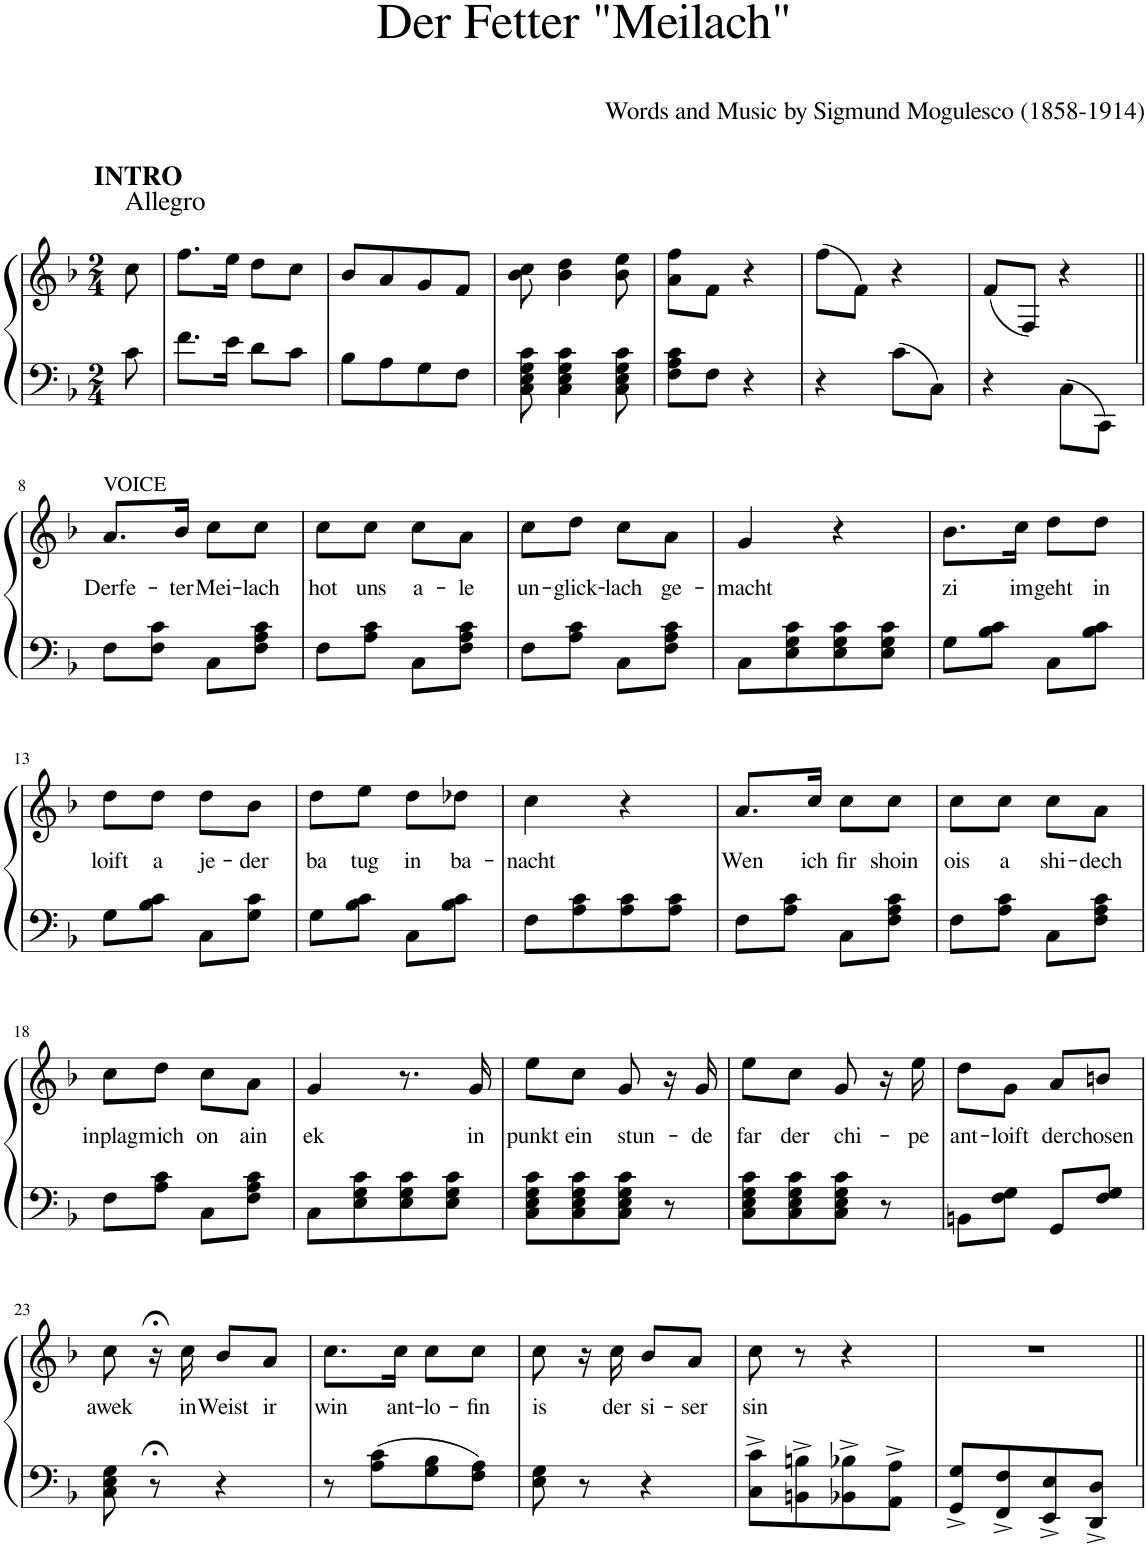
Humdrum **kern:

**kern	**kern	**text
*part1	*part1	*part1
*staff2	*staff1	*staff1
*I"Klavier	*	*
*I'Klav.	*	*
*clefF4	*clefG2	*
*k[b-]	*k[b-]	*
*M2/4	*M2/4	*
=1	=1	=1
!	!LO:TX:a:t=Allegro	!
!	!LO:TX:a:B:t=INTRO	!
8c\	8cc\	.
=2	=2	=2
8.f\L	8.ff\L	.
16e\Jk	16ee\Jk	.
8d\L	8dd\L	.
8c\J	8cc\J	.
=3	=3	=3
8B-\L	8b-/L	.
8A\	8a/	.
8G\	8g/	.
8F\J	8f/J	.
=4	=4	=4
8C\ 8E\ 8G\ 8c\	8b-\ 8cc\	.
4C\ 4E\ 4G\ 4c\	4b-\ 4dd\	.
8C\ 8E\ 8G\ 8c\	8b-\ 8ee\	.
=5	=5	=5
8F\ 8A\ 8c\L	8a\ 8ff\L	.
8F\J	8f\J	.
4r	4r	.
=6	=6	=6
4r	(8ff\L	.
.	8f\J)	.
8c\L	4r	.
8C\J	.	.
=7	=7	=7
4r	(8f/L	.
.	8F/J)	.
8C\L	4r	.
8CC\J	.	.
!!LO:LB:g=z
=8||	=8||	=8||
!	!LO:TX:a:t=VOICE	!
!	!	!LO:LY:b
8F\L	8.a/L	Derfe-
8F\ 8c\J	.	.
!	!	!LO:LY:b
.	16b-/Jk	-ter
!	!	!LO:LY:b
8C\L	8cc\L	Mei-
!	!	!LO:LY:b
8F\ 8A\ 8c\J	8cc\J	-lach
=9	=9	=9
!	!	!LO:LY:b
8F\L	8cc\L	hot
!	!	!LO:LY:b
8A\ 8c\J	8cc\J	uns
!	!	!LO:LY:b
8C\L	8cc\L	a-
!	!	!LO:LY:b
8F\ 8A\ 8c\J	8a\J	-le
=10	=10	=10
!	!	!LO:LY:b
8F\L	8cc\L	un-
!	!	!LO:LY:b
8A\ 8c\J	8dd\J	-glick-
!	!	!LO:LY:b
8C\L	8cc\L	-lach
!	!	!LO:LY:b
8F\ 8A\ 8c\J	8a\J	ge-
=11	=11	=11
!	!	!LO:LY:b
8C\L	4g/	-macht
8E\ 8G\ 8c\	.	.
8E\ 8G\ 8c\	4r	.
8E\ 8G\ 8c\J	.	.
=12	=12	=12
!	!	!LO:LY:b
8G\L	8.b-\L	zi
8B-\ 8c\J	.	.
!	!	!LO:LY:b
.	16cc\Jk	im
!	!	!LO:LY:b
8C\L	8dd\L	geht
!	!	!LO:LY:b
8B-\ 8c\J	8dd\J	in
!!LO:LB:g=z
=13	=13	=13
!	!	!LO:LY:b
8G\L	8dd\L	loift
!	!	!LO:LY:b
8B-\ 8c\J	8dd\J	a
!	!	!LO:LY:b
8C\L	8dd\L	je-
!	!	!LO:LY:b
8G\ 8c\J	8b-\J	-der
=14	=14	=14
!	!	!LO:LY:b
8G\L	8dd\L	ba
!	!	!LO:LY:b
8B-\ 8c\J	8ee\J	tug
!	!	!LO:LY:b
8C\L	8dd\L	in
!	!	!LO:LY:b
8B-\ 8c\J	8dd-X\J	ba-
=15	=15	=15
!	!	!LO:LY:b
8F\L	4cc\	-nacht
8A\ 8c\	.	.
8A\ 8c\	4r	.
8A\ 8c\J	.	.
=16	=16	=16
!	!	!LO:LY:b
8F\L	8.a/L	Wen
8A\ 8c\J	.	.
!	!	!LO:LY:b
.	16cc/Jk	ich
!	!	!LO:LY:b
8C\L	8cc\L	fir
!	!	!LO:LY:b
8F\ 8A\ 8c\J	8cc\J	shoin
=17	=17	=17
!	!	!LO:LY:b
8F\L	8cc\L	ois
!	!	!LO:LY:b
8A\ 8c\J	8cc\J	a
!	!	!LO:LY:b
8C\L	8cc\L	shi-
!	!	!LO:LY:b
8F\ 8A\ 8c\J	8a\J	-dech
!!LO:LB:g=z
=18	=18	=18
!	!	!LO:LY:b
8F\L	8cc\L	inplag
!	!	!LO:LY:b
8A\ 8c\J	8dd\J	mich
!	!	!LO:LY:b
8C\L	8cc\L	on
!	!	!LO:LY:b
8F\ 8A\ 8c\J	8a\J	ain
=19	=19	=19
!	!	!LO:LY:b
8C\L	4g/	ek
8E\ 8G\ 8c\	.	.
8E\ 8G\ 8c\	8.r	.
8E\ 8G\ 8c\J	.	.
!	!	!LO:LY:b
.	16g/	in
=20	=20	=20
!	!	!LO:LY:b
8C\ 8E\ 8G\ 8c\L	8ee\L	punkt
!	!	!LO:LY:b
8C\ 8E\ 8G\ 8c\	8cc\J	ein
!	!	!LO:LY:b
8C\ 8E\ 8G\ 8c\J	8g/	stun-
8r	16r	.
!	!	!LO:LY:b
.	16g/	-de
=21	=21	=21
!	!	!LO:LY:b
8C\ 8E\ 8G\ 8c\L	8ee\L	far
!	!	!LO:LY:b
8C\ 8E\ 8G\ 8c\	8cc\J	der
!	!	!LO:LY:b
8C\ 8E\ 8G\ 8c\J	8g/	chi-
8r	16r	.
!	!	!LO:LY:b
.	16ee\	-pe
=22	=22	=22
!	!	!LO:LY:b
8BBn\L	8dd\L	ant-
!	!	!LO:LY:b
8F\ 8G\J	8g\J	-loift
!	!	!LO:LY:b
8GG/L	8a/L	der
!	!	!LO:LY:b
8F/ 8G/J	8bn/J	chosen
!!LO:LB:g=z
=23	=23	=23
!	!	!LO:LY:b
8C\ 8E\ 8G\	8cc\	awek
8r;<	16r;<	.
!	!	!LO:LY:b
.	16cc\	in
!	!	!LO:LY:b
4r	8b-/L	Weist
!	!	!LO:LY:b
.	8a/J	ir
=24	=24	=24
!	!	!LO:LY:b
8r	8.cc\L	win
8A\ 8c\L	.	.
!	!	!LO:LY:b
.	16cc\Jk	ant-
!	!	!LO:LY:b
8G\ 8B-\	8cc\L	-lo-
!	!	!LO:LY:b
8F\ 8A\J	8cc\J	-fin
=25	=25	=25
!	!	!LO:LY:b
8E\ 8G\	8cc\	is
8r	16r	.
!	!	!LO:LY:b
.	16cc\	der
!	!	!LO:LY:b
4r	8b-/L	si-
!	!	!LO:LY:b
.	8a/J	-ser
=26	=26	=26
!	!	!LO:LY:b
8C\^ 8c\^L	8cc\	sin
8BBn\^ 8Bn\^	8r	.
8BB-X\^ 8B-X\^	4r	.
8AA\^ 8A\^J	.	.
=27	=27	=27
8GG/^ 8G/^L	2r	.
8FF/^ 8F/^	.	.
8EE/^ 8E/^	.	.
8DD/^ 8D/^J	.	.
=||	=||	=||
*-	*-	*-
